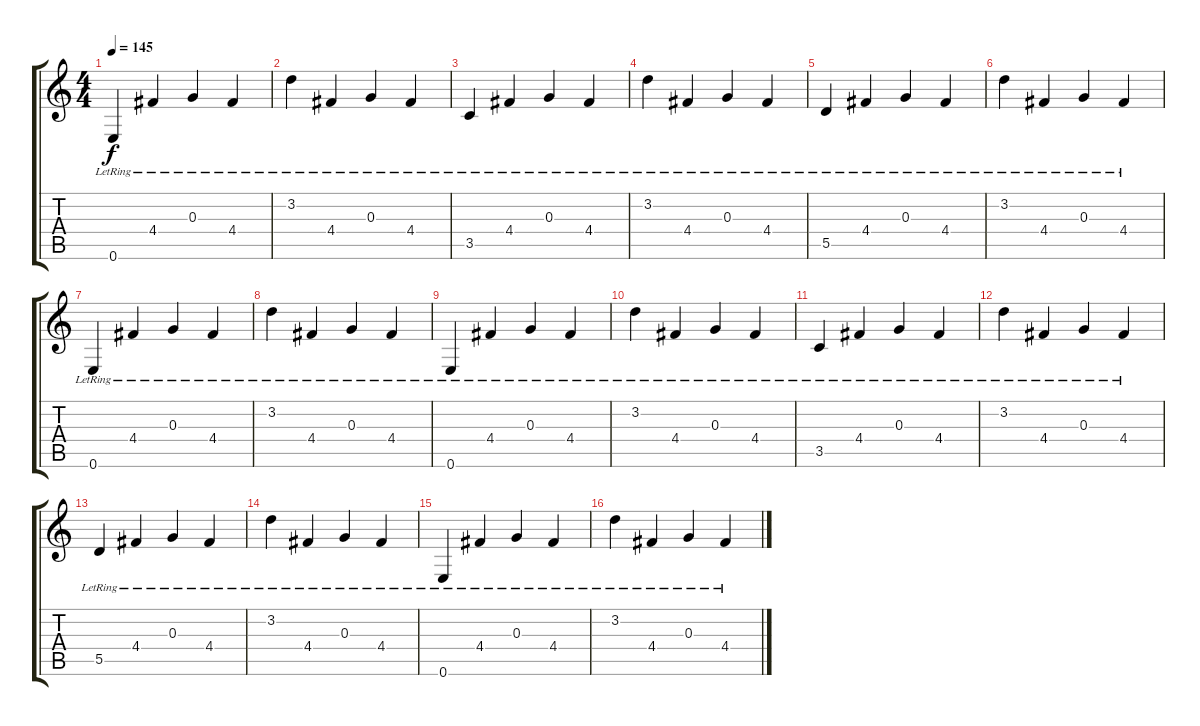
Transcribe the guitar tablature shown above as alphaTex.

\track "" {instrument electricguitarclean}
\staff {score tabs}
\tuning (E4 B3 G3 D3 A2 E2) {hide}
\ts (4 4)
\tempo 145
\clef g2
\ks c
0.6{lr}.4{dy f instrument electricguitarclean} 4.4{lr}.4 0.3{lr}.4 4.4{lr}.4 |
3.2{lr}.4 4.4{lr}.4 0.3{lr}.4 4.4{lr}.4 |
3.5{lr}.4{instrument electricguitarclean} 4.4{lr}.4 0.3{lr}.4 4.4{lr}.4 |
3.2{lr}.4 4.4{lr}.4 0.3{lr}.4 4.4{lr}.4 |
5.5{lr}.4{instrument electricguitarclean} 4.4{lr}.4 0.3{lr}.4 4.4{lr}.4 |
3.2{lr}.4 4.4{lr}.4 0.3{lr}.4 4.4{lr}.4 |
0.6{lr}.4{instrument electricguitarclean} 4.4{lr}.4 0.3{lr}.4 4.4{lr}.4 |
3.2{lr}.4 4.4{lr}.4 0.3{lr}.4 4.4{lr}.4 |
0.6{lr}.4{instrument electricguitarclean} 4.4{lr}.4 0.3{lr}.4 4.4{lr}.4 |
3.2{lr}.4 4.4{lr}.4 0.3{lr}.4 4.4{lr}.4 |
3.5{lr}.4{instrument electricguitarclean} 4.4{lr}.4 0.3{lr}.4 4.4{lr}.4 |
3.2{lr}.4 4.4{lr}.4 0.3{lr}.4 4.4{lr}.4 |
5.5{lr}.4{instrument electricguitarclean} 4.4{lr}.4 0.3{lr}.4 4.4{lr}.4 |
3.2{lr}.4 4.4{lr}.4 0.3{lr}.4 4.4{lr}.4 |
0.6{lr}.4{instrument electricguitarclean} 4.4{lr}.4 0.3{lr}.4 4.4{lr}.4 |
3.2{lr}.4 4.4{lr}.4 0.3{lr}.4 4.4{lr}.4
